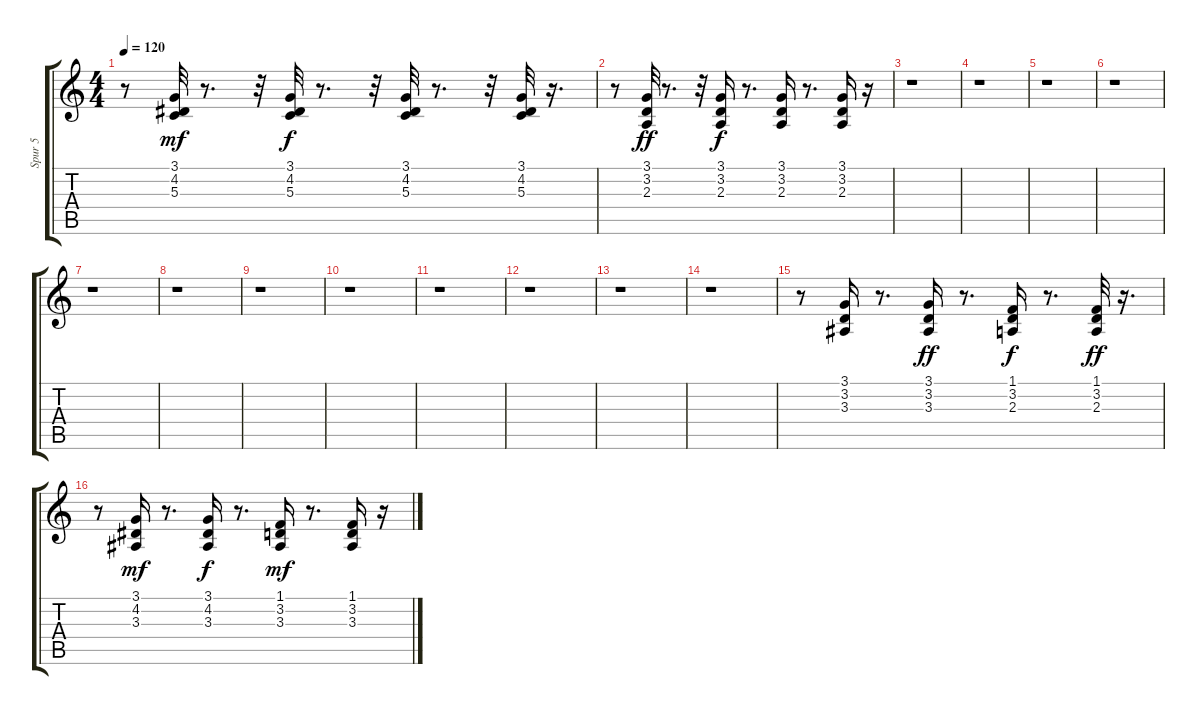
\track ("Spur 5" "Spur 5") {instrument acousticgrandpiano}
\staff {score tabs}
\tuning (E4 B3 G3 D3 A2 E2) {hide}
\ts (4 4)
\tempo 120
\clef g2
\ks c
r.8{dy mf} (3.1 4.2 5.3).32 r.8{d} r.32 (3.1 4.2 5.3).32{dy f} r.8{d} r.32 (3.1 4.2 5.3).32 r.8{d} r.32 (3.1 4.2 5.3).32 r.16{d} |
r.8 (3.1 3.2 2.3).32{dy ff} r.8{d} r.32 (3.1 3.2 2.3).16{dy f} r.8{d} (3.1 3.2 2.3).16 r.8{d} (3.1 3.2 2.3).16 r.16 |
r.1 |
r.1 |
r.1 |
r.1 |
r.1 |
r.1 |
r.1 |
r.1 |
r.1 |
r.1 |
r.1 |
r.1 |
r.8 (3.1 3.2 3.3).16 r.8{d} (3.1 3.2 3.3).16{dy ff} r.8{d} (1.1 3.2 2.3).16{dy f} r.8{d} (1.1 3.2 2.3).32{dy ff} r.16{d} |
r.8 (3.1 4.2 3.3).16{dy mf} r.8{d} (3.1 4.2 3.3).16{dy f} r.8{d} (1.1 3.2 3.3).16{dy mf} r.8{d} (1.1 3.2 3.3).16 r.16
